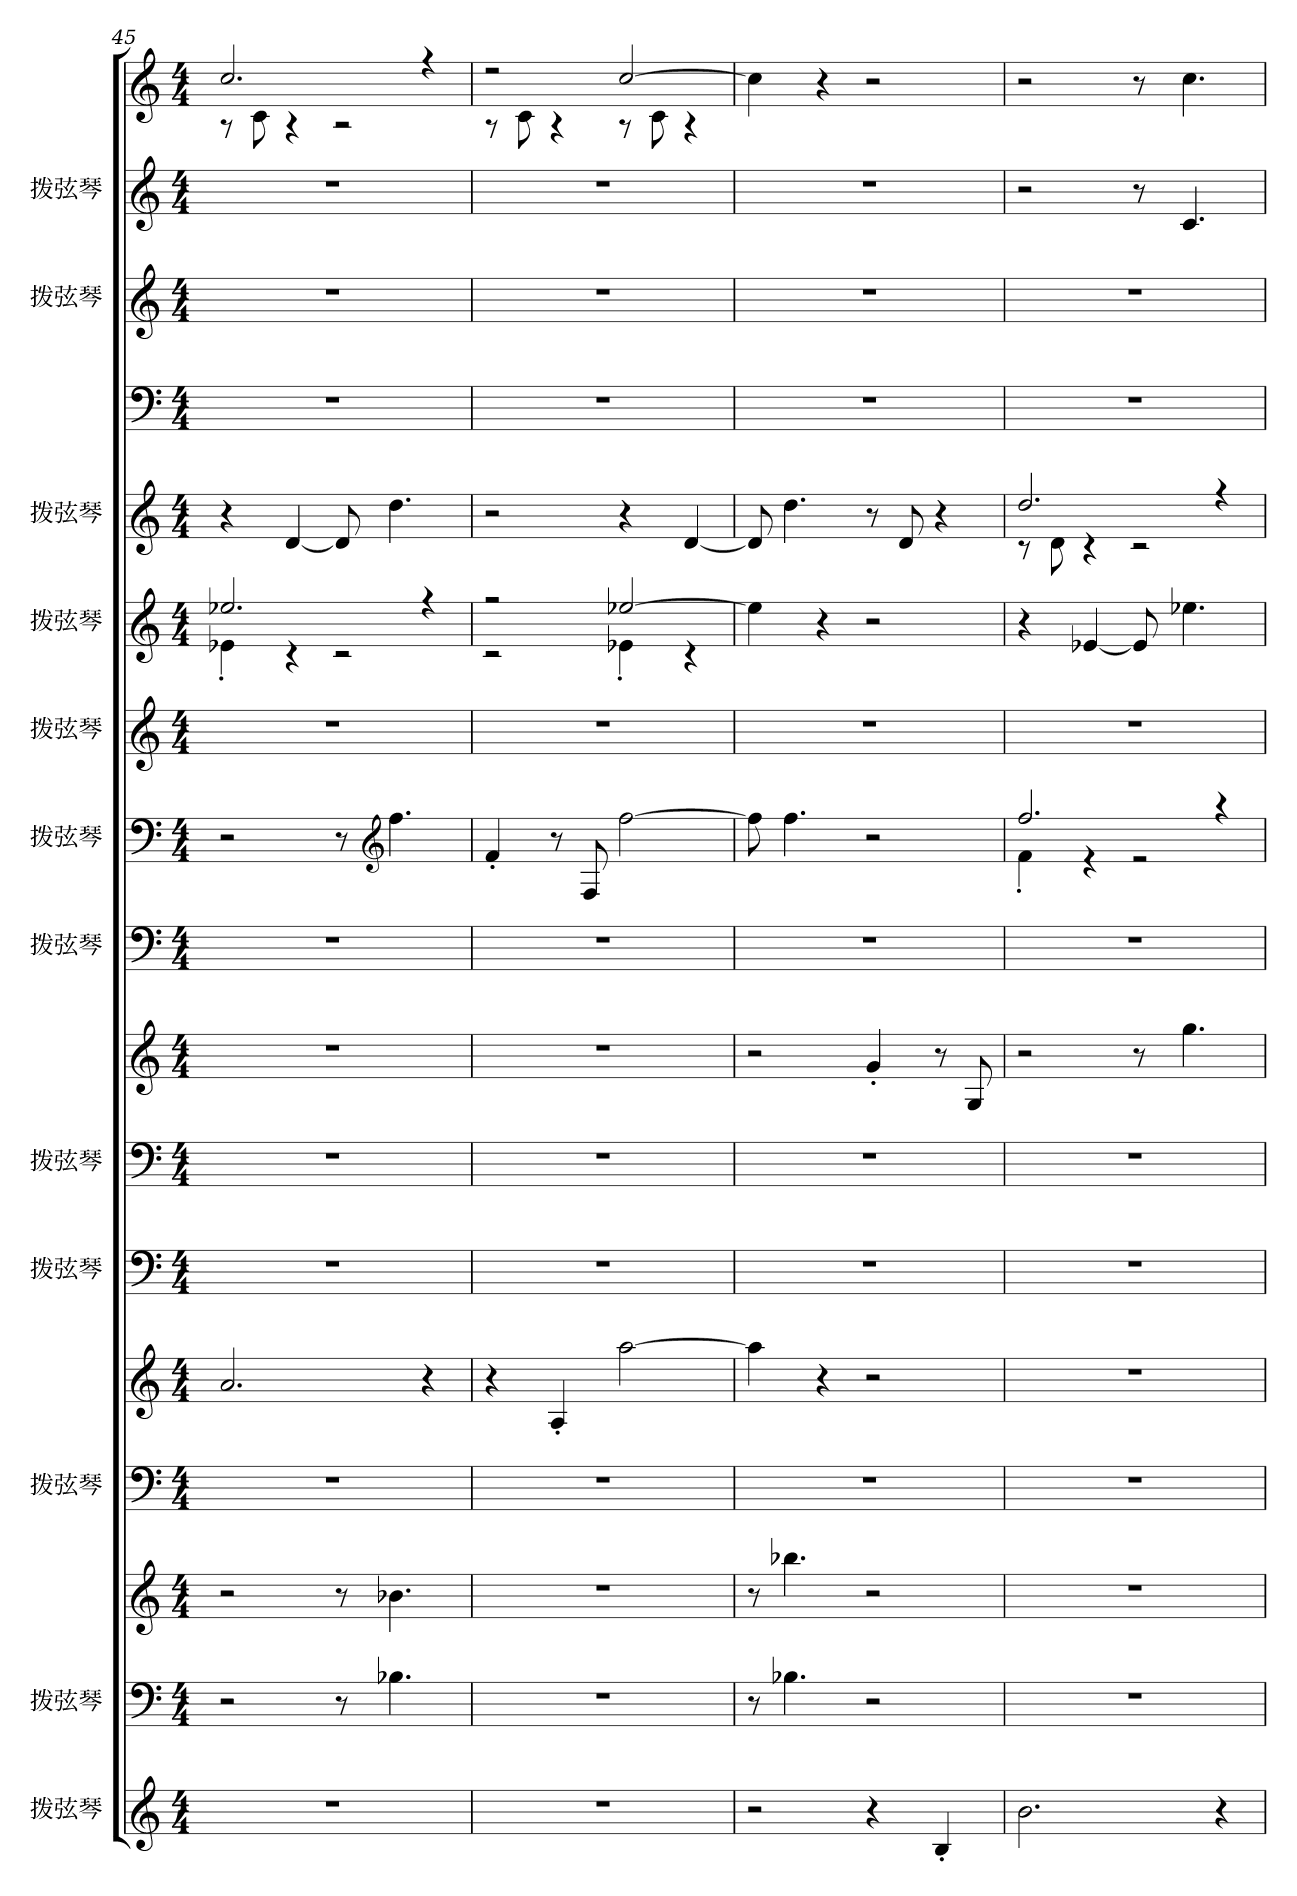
**kern	**kern	**kern	**kern	**kern	**kern	**kern	**kern	**kern	**kern	**kern	**kern	**kern	**kern	**kern	**kern	**kern
*part12	*part11	*part11	*part10	*part10	*part9	*part8	*part8	*part7	*part6	*part5	*part4	*part3	*part3	*part2	*part1	*part1
*staff17	*staff16	*staff15	*staff14	*staff13	*staff12	*staff11	*staff10	*staff9	*staff8	*staff7	*staff6	*staff5	*staff4	*staff3	*staff2	*staff1
*I"拨弦琴	*I"拨弦琴	*	*I"拨弦琴	*	*I"拨弦琴	*I"拨弦琴	*	*I"拨弦琴	*I"拨弦琴	*I"拨弦琴	*I"拨弦琴	*I"拨弦琴	*	*I"拨弦琴	*I"拨弦琴	*
*clefG2	*clefF4	*clefG2	*clefF4	*clefG2	*clefF4	*clefF4	*clefG2	*clefF4	*clefF4	*clefG2	*clefG2	*clefG2	*clefF4	*clefG2	*clefG2	*clefG2
*k[]	*k[]	*k[]	*k[]	*k[]	*k[]	*k[]	*k[]	*k[]	*k[]	*k[]	*k[]	*k[]	*k[]	*k[]	*k[]	*k[]
*M4/4	*M4/4	*M4/4	*M4/4	*M4/4	*M4/4	*M4/4	*M4/4	*M4/4	*M4/4	*M4/4	*M4/4	*M4/4	*M4/4	*M4/4	*M4/4	*M4/4
=45	=45	=45	=45	=45	=45	=45	=45	=45	=45	=45	=45	=45	=45	=45	=45	=45
*	*	*	*	*	*	*	*	*	*	*	*^	*	*	*	*	*^
1r	2r	2r	1r	2.a/	1r	1r	1r	1r	2r	1r	2.ee-X/	4e-X'\	4r	1r	1r	1r	2.cc/	8r
.	.	.	.	.	.	.	.	.	.	.	.	.	.	.	.	.	.	8c\
.	.	.	.	.	.	.	.	.	.	.	.	4r	[4d/	.	.	.	.	4r
.	8r	8r	.	.	.	.	.	.	8r	.	.	2r	8d/]	.	.	.	.	2r
*	*	*	*	*	*	*	*	*	*clefG2	*	*	*	*	*	*	*	*	*
.	4.B-X\	4.b-X\	.	.	.	.	.	.	4.ff\	.	.	.	4.dd\	.	.	.	.	.
.	.	.	.	4r	.	.	.	.	.	.	4r	.	.	.	.	.	4r	.
=46	=46	=46	=46	=46	=46	=46	=46	=46	=46	=46	=46	=46	=46	=46	=46	=46	=46	=46
1r	1r	1r	1r	4r	1r	1r	1r	1r	4f'/	1r	2r	2r	2r	1r	1r	1r	2r	8r
.	.	.	.	.	.	.	.	.	.	.	.	.	.	.	.	.	.	8c\
.	.	.	.	4A'/	.	.	.	.	8r	.	.	.	.	.	.	.	.	4r
.	.	.	.	.	.	.	.	.	8F/	.	.	.	.	.	.	.	.	.
.	.	.	.	[2aa\	.	.	.	.	[2ff\	.	[2ee-X/	4e-X'\	4r	.	.	.	[2cc/	8r
.	.	.	.	.	.	.	.	.	.	.	.	.	.	.	.	.	.	8c\
.	.	.	.	.	.	.	.	.	.	.	.	4r	[4d/	.	.	.	.	4r
*	*	*	*	*	*	*	*	*	*	*	*v	*v	*	*	*	*	*v	*v
!!LO:PB:g=z
=47	=47	=47	=47	=47	=47	=47	=47	=47	=47	=47	=47	=47	=47	=47	=47	=47
2r	8r	8r	1r	4aa\]	1r	1r	2r	1r	8ff\]	1r	4ee-\]	8d/]	1r	1r	1r	4cc\]
.	4.B-X\	4.bb-X\	.	.	.	.	.	.	4.ff\	.	.	4.dd\	.	.	.	.
.	.	.	.	4r	.	.	.	.	.	.	4r	.	.	.	.	4r
4r	2r	2r	.	2r	.	.	4g'/	.	2r	.	2r	8r	.	.	.	2r
.	.	.	.	.	.	.	.	.	.	.	.	8d/	.	.	.	.
4B'/	.	.	.	.	.	.	8r	.	.	.	.	4r	.	.	.	.
.	.	.	.	.	.	.	8G/	.	.	.	.	.	.	.	.	.
=48	=48	=48	=48	=48	=48	=48	=48	=48	=48	=48	=48	=48	=48	=48	=48	=48
*	*	*	*	*	*	*	*	*	*^	*	*	*^	*	*	*	*
2.b\	1r	1r	1r	1r	1r	1r	2r	1r	2.ff/	4f'\	1r	4r	2.dd/	8r	1r	1r	2r	2r
.	.	.	.	.	.	.	.	.	.	.	.	.	.	8d\	.	.	.	.
.	.	.	.	.	.	.	.	.	.	4r	.	[4e-X/	.	4r	.	.	.	.
.	.	.	.	.	.	.	8r	.	.	2r	.	8e-/]	.	2r	.	.	8r	8r
.	.	.	.	.	.	.	4.gg\	.	.	.	.	4.ee-X\	.	.	.	.	4.c/	4.cc\
4r	.	.	.	.	.	.	.	.	4r	.	.	.	4r	.	.	.	.	.
*	*	*	*	*	*	*	*	*	*v	*v	*	*	*v	*v	*	*	*	*
=	=	=	=	=	=	=	=	=	=	=	=	=	=	=	=	=
*-	*-	*-	*-	*-	*-	*-	*-	*-	*-	*-	*-	*-	*-	*-	*-	*-
